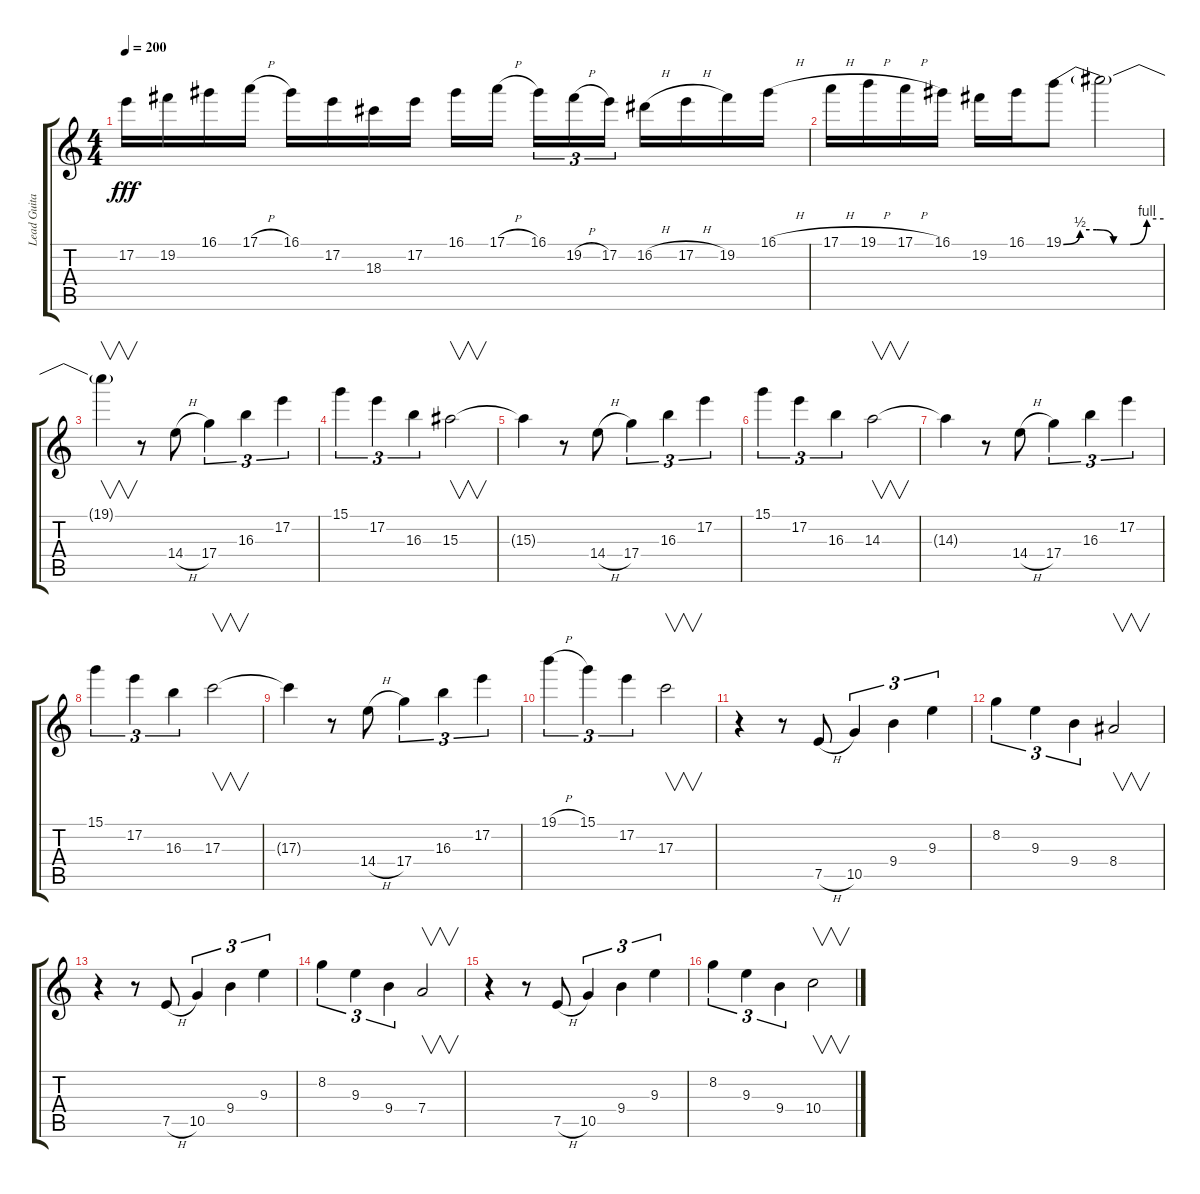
\track ("Lead Guitar" "Lead Guita") {instrument overdrivenguitar}
\staff {score tabs}
\tuning (E4 B3 G3 D3 A2 E2) {hide}
\ts (4 4)
\tempo 200
\clef g2
\ks c
17.2.16{dy fff} 19.2.16 16.1.16 17.1{h}.16 16.1.16 17.2.16 18.3.16 17.2.16 16.1.16 17.1{h}.16{beam splitsecondary} 16.1.16{tu (3 2)} 19.2{h}.16{tu (3 2)} 17.2.16{tu (3 2)} 16.2{h}.16 17.2{h}.16 19.2.16 16.1{h}.16 |
17.1{h}.16 19.1{h}.16 17.1{h}.16 16.1.16 19.2.16 16.1.16 19.1{be (custom 0 0 10 2 20 2 30 0 40 0 50 4 60 4)}.8 19.1{t}.2 |
19.1{t}.4{v} r.8 14.4{h}.8 17.4.4{tu (3 2)} 16.3.4{tu (3 2)} 17.2.4{tu (3 2)} |
15.1.4{tu (3 2)} 17.2.4{tu (3 2)} 16.3.4{tu (3 2)} 15.3.2{v} |
15.3{t}.4 r.8 14.4{h}.8 17.4.4{tu (3 2)} 16.3.4{tu (3 2)} 17.2.4{tu (3 2)} |
15.1.4{tu (3 2)} 17.2.4{tu (3 2)} 16.3.4{tu (3 2)} 14.3.2{v} |
14.3{t}.4 r.8 14.4{h}.8 17.4.4{tu (3 2)} 16.3.4{tu (3 2)} 17.2.4{tu (3 2)} |
15.1.4{tu (3 2)} 17.2.4{tu (3 2)} 16.3.4{tu (3 2)} 17.3.2{v} |
17.3{t}.4 r.8 14.4{h}.8 17.4.4{tu (3 2)} 16.3.4{tu (3 2)} 17.2.4{tu (3 2)} |
19.1{h}.4{tu (3 2)} 15.1.4{tu (3 2)} 17.2.4{tu (3 2)} 17.3.2{v} |
r.4 r.8 7.5{h}.8 10.5.4{tu (3 2)} 9.4.4{tu (3 2)} 9.3.4{tu (3 2)} |
8.2.4{tu (3 2)} 9.3.4{tu (3 2)} 9.4.4{tu (3 2)} 8.4.2{v} |
r.4 r.8 7.5{h}.8 10.5.4{tu (3 2)} 9.4.4{tu (3 2)} 9.3.4{tu (3 2)} |
8.2.4{tu (3 2)} 9.3.4{tu (3 2)} 9.4.4{tu (3 2)} 7.4.2{v} |
r.4 r.8 7.5{h}.8 10.5.4{tu (3 2)} 9.4.4{tu (3 2)} 9.3.4{tu (3 2)} |
8.2.4{tu (3 2)} 9.3.4{tu (3 2)} 9.4.4{tu (3 2)} 10.4.2{v}
